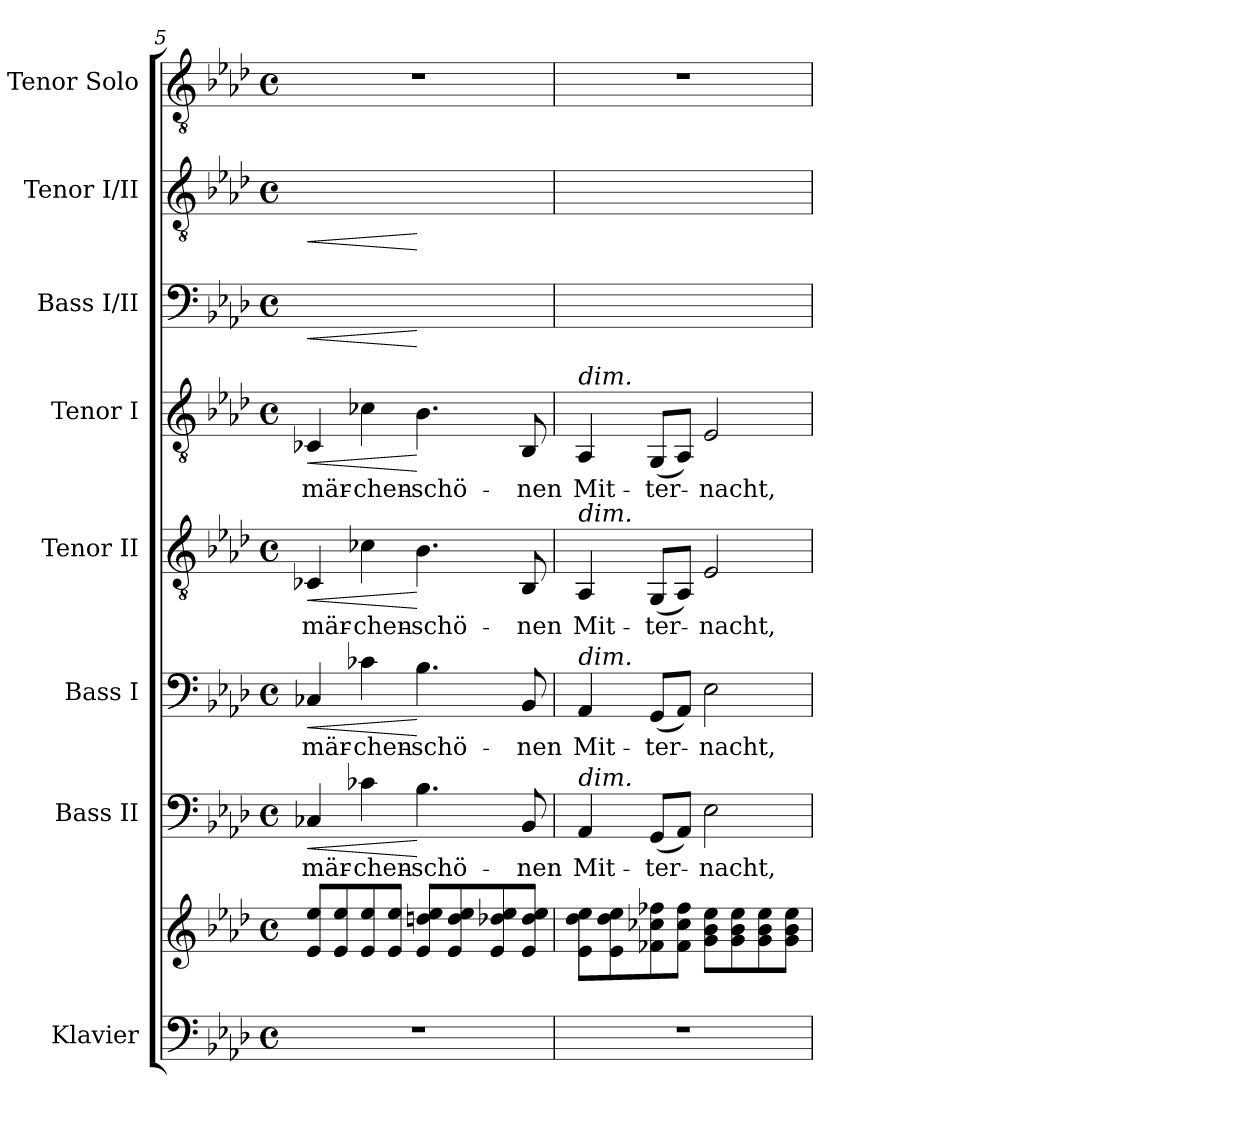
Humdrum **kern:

**kern	**kern	**kern	**text	**dynam	**kern	**text	**dynam	**kern	**text	**dynam	**kern	**text	**dynam	**kern	**text	**dynam	**kern	**text	**dynam	**kern
*part8	*part8	*part7	*part7	*part7	*part6	*part6	*part6	*part5	*part5	*part5	*part4	*part4	*part4	*part3	*part3	*part3	*part2	*part2	*part2	*part1
*staff9	*staff8	*staff7	*staff7	*staff7	*staff6	*staff6	*staff6	*staff5	*staff5	*staff5	*staff4	*staff4	*staff4	*staff3	*staff3	*staff3	*staff2	*staff2	*staff2	*staff1
*I"Klavier	*	*I"Bass II	*	*	*I"Bass I	*	*	*I"Tenor II	*	*	*I"Tenor I	*	*	*I"Bass I/II	*	*	*I"Tenor I/II	*	*	*I"Tenor Solo
*I'Klav.	*	*I'B.	*	*	*I'B.	*	*	*I'T.	*	*	*I'T.	*	*	*I'B.	*	*	*I'T.	*	*	*I'T. Solo
!!LO:LB:g=z
*clefF4	*clefG2	*clefF4	*	*	*clefF4	*	*	*clefGv2	*	*	*clefGv2	*	*	*clefF4	*	*	*clefGv2	*	*	*clefGv2
*	*	*	*	*	*	*	*	*ITrd7c12	*	*	*ITrd7c12	*	*	*	*	*	*ITrd7c12	*	*	*ITrd7c12
*k[b-e-a-d-]	*k[b-e-a-d-]	*k[b-e-a-d-]	*	*	*k[b-e-a-d-]	*	*	*k[b-e-a-d-]	*	*	*k[b-e-a-d-]	*	*	*k[b-e-a-d-]	*	*	*k[b-e-a-d-]	*	*	*k[b-e-a-d-]
*A-:	*A-:	*A-:	*	*	*A-:	*	*	*A-:	*	*	*A-:	*	*	*A-:	*	*	*A-:	*	*	*A-:
*M4/4	*M4/4	*M4/4	*	*	*M4/4	*	*	*M4/4	*	*	*M4/4	*	*	*M4/4	*	*	*M4/4	*	*	*M4/4
*met(c)	*met(c)	*met(c)	*	*	*met(c)	*	*	*met(c)	*	*	*met(c)	*	*	*met(c)	*	*	*met(c)	*	*	*met(c)
=5	=5	=5	=5	=5	=5	=5	=5	=5	=5	=5	=5	=5	=5	=5	=5	=5	=5	=5	=5	=5
!	!	!	!LO:LY:b:color=#000000	!LO:HP:b	!	!	!	!	!	!	!	!	!	!	!	!	!	!	!	!
!	!	!	!	!	!	!LO:LY:b:color=#000000	!LO:HP:b	!	!	!	!	!	!	!	!	!	!	!	!	!
!	!	!	!	!	!	!	!	!	!LO:LY:b:color=#000000	!LO:HP:b	!	!	!	!	!	!	!	!	!	!
!	!	!	!	!	!	!	!	!	!	!	!	!LO:LY:b:color=#000000	!LO:HP:b	!	!	!	!	!	!	!
!	!	!	!	!	!	!	!	!	!	!	!	!	!	!	!LO:LY:b:color=#000000	!LO:HP:b	!	!	!	!
*	*	*	*	*	*	*	*	*	*	*	*	*	*	*^	*	*	*	*	*	*
!	!	!	!	!	!	!	!	!	!	!	!	!	!	!	!	!	!	!	!LO:LY:b:color=#000000	!LO:HP:b	!
*	*	*	*	*	*	*	*	*	*	*	*	*	*	*	*	*	*	*^	*	*	*
1r	8e-i/ 8ee-iL	4C-Xi/	mär-	<	4C-Xi/	mär-	<	4CC-Xi/	mär-	<	4CC-Xi/	mär-	<	4C-Xi/yy	4C-i\yy	mär-	<	4CC-Xi/yy	4CC-i\yy	mär-	<	1r
.	8e-i/ 8ee-i	.	.	.	.	.	.	.	.	.	.	.	.	.	.	.	.	.	.	.	.	.
!	!	!	!LO:LY:b:color=#000000	!	!	!	!	!	!	!	!	!	!	!	!	!	!	!	!	!	!	!
!	!	!	!	!	!	!LO:LY:b:color=#000000	!	!	!	!	!	!	!	!	!	!	!	!	!	!	!	!
!	!	!	!	!	!	!	!	!	!LO:LY:b:color=#000000	!	!	!	!	!	!	!	!	!	!	!	!	!
!	!	!	!	!	!	!	!	!	!	!	!	!LO:LY:b:color=#000000	!	!	!	!	!	!	!	!	!	!
!	!	!	!	!	!	!	!	!	!	!	!	!	!	!	!	!LO:LY:b:color=#000000	!	!	!	!	!	!
!	!	!	!	!	!	!	!	!	!	!	!	!	!	!	!	!	!	!	!	!LO:LY:b:color=#000000	!	!
.	8e-i/ 8ee-i	4c-Xi\	-chen-	.	4c-Xi\	-chen-	.	4C-Xi\	-chen-	.	4C-Xi\	-chen-	.	4c-Xi/yy	4c-i\yy	-chen-	.	4Ci/yy	4Ci\yy	-chen-	.	.
.	8e-i/ 8ee-iJ	.	.	.	.	.	.	.	.	.	.	.	.	.	.	.	.	.	.	.	.	.
!	!	!	!LO:LY:b:color=#000000	!	!	!	!	!	!	!	!	!	!	!	!	!	!	!	!	!	!	!
!	!	!	!	!	!	!LO:LY:b:color=#000000	!	!	!	!	!	!	!	!	!	!	!	!	!	!	!	!
!	!	!	!	!	!	!	!	!	!LO:LY:b:color=#000000	!	!	!	!	!	!	!	!	!	!	!	!	!
!	!	!	!	!	!	!	!	!	!	!	!	!LO:LY:b:color=#000000	!	!	!	!	!	!	!	!	!	!
!	!	!	!	!	!	!	!	!	!	!	!	!	!	!	!	!LO:LY:b:color=#000000	!	!	!	!	!	!
!	!	!	!	!	!	!	!	!	!	!	!	!	!	!	!	!	!	!	!	!LO:LY:b:color=#000000	!	!
.	8e-i/ 8ddni 8ee-iL	4.B-i\	-schö-	[	4.B-i\	-schö-	[	4.BB-i\	-schö-	[	4.BB-i\	-schö-	[	4.B-i/yy	4.B-i\yy	-schö-	[	4.BB-i/yy	4.BB-i\yy	-schö-	[	.
.	8e-i/ 8ddi 8ee-i	.	.	.	.	.	.	.	.	.	.	.	.	.	.	.	.	.	.	.	.	.
.	8e-i/ 8dd-Xi 8ee-i	.	.	.	.	.	.	.	.	.	.	.	.	.	.	.	.	.	.	.	.	.
!	!	!	!LO:LY:b:color=#000000	!	!	!	!	!	!	!	!	!	!	!	!	!	!	!	!	!	!	!
!	!	!	!	!	!	!LO:LY:b:color=#000000	!	!	!	!	!	!	!	!	!	!	!	!	!	!	!	!
!	!	!	!	!	!	!	!	!	!LO:LY:b:color=#000000	!	!	!	!	!	!	!	!	!	!	!	!	!
!	!	!	!	!	!	!	!	!	!	!	!	!LO:LY:b:color=#000000	!	!	!	!	!	!	!	!	!	!
!	!	!	!	!	!	!	!	!	!	!	!	!	!	!	!	!LO:LY:b:color=#000000	!	!	!	!	!	!
!	!	!	!	!	!	!	!	!	!	!	!	!	!	!	!	!	!	!	!	!LO:LY:b:color=#000000	!	!
.	8e-i/ 8dd-i 8ee-iJ	8BB-i/	-nen	.	8BB-i/	-nen	.	8BBB-i/	-nen	.	8BBB-i/	-nen	.	8BB-i/yy	8BB-i/yy	-nen	.	8BBB-i/yy	8BBB-i/yy	-nen	.	.
=6	=6	=6	=6	=6	=6	=6	=6	=6	=6	=6	=6	=6	=6	=6	=6	=6	=6	=6	=6	=6	=6	=6
!	!	!	!LO:LY:b:color=#000000	!	!	!	!	!	!	!	!	!	!	!	!	!	!	!	!	!	!	!
!	!	!	!	!	!	!LO:LY:b:color=#000000	!	!	!	!	!	!	!	!	!	!	!	!	!	!	!	!
!	!	!	!	!	!	!	!	!	!LO:LY:b:color=#000000	!	!	!	!	!	!	!	!	!	!	!	!	!
!	!	!	!	!	!	!	!	!	!	!	!	!LO:LY:b:color=#000000	!	!	!	!	!	!	!	!	!	!
!	!	!	!	!	!	!	!	!	!	!	!	!	!	!	!	!LO:LY:b:color=#000000	!	!	!	!	!	!
!	!	!	!	!	!	!	!	!	!	!	!LO:TX:a:i:t=dim.	!	!	!	!	!	!	!	!	!	!	!
!	!	!	!	!	!	!	!	!LO:TX:a:i:t=dim.	!	!	!	!	!	!	!	!	!	!	!	!	!	!
!	!	!	!	!	!LO:TX:a:i:t=dim.	!	!	!	!	!	!	!	!	!	!	!	!	!	!	!	!	!
!	!	!LO:TX:a:i:t=dim.	!	!	!	!	!	!	!	!	!	!	!	!	!	!	!	!	!	!	!	!
!	!	!	!	!	!	!	!	!	!	!	!	!	!	!	!	!	!	!	!	!LO:LY:b:color=#000000	!	!
1r	8e-i\ 8dd-i 8ee-iL	4AA-i/	Mit-	.	4AA-i/	Mit-	.	4AAA-i/	Mit-	.	4AAA-i/	Mit-	.	4AA-i/yy	4AA-i\yy	Mit-	.	4AAA-i/yy	4AAA-i\yy	Mit-	.	1r
.	8e-i\ 8dd-i 8ee-i	.	.	.	.	.	.	.	.	.	.	.	.	.	.	.	.	.	.	.	.	.
!	!	!	!LO:LY:b:color=#000000	!	!	!	!	!	!	!	!	!	!	!	!	!	!	!	!	!	!	!
!	!	!	!	!	!	!LO:LY:b:color=#000000	!	!	!	!	!	!	!	!	!	!	!	!	!	!	!	!
!	!	!	!	!	!	!	!	!	!LO:LY:b:color=#000000	!	!	!	!	!	!	!	!	!	!	!	!	!
!	!	!	!	!	!	!	!	!	!	!	!	!LO:LY:b:color=#000000	!	!	!	!	!	!	!	!	!	!
!	!	!	!	!	!	!	!	!	!	!	!	!	!	!	!	!LO:LY:b:color=#000000	!	!	!	!	!	!
!	!	!	!	!	!	!	!	!	!	!	!	!	!	!	!	!	!	!	!	!LO:LY:b:color=#000000	!	!
.	8f-Xi\ 8cc-Xi 8ff-Xi	(8GGi/L	-ter-	.	(8GGi/L	-ter-	.	(8GGGi/L	-ter-	.	(8GGGi/L	-ter-	.	(8GGi/Lyy	(8GGi/Lyy	-ter-	.	(8GGGi/Lyy	(8GGGi/Lyy	-ter-	.	.
.	8f-i\ 8cc-i 8ff-iJ	8AA-i/J)	.	.	8AA-i/J)	.	.	8AAA-i/J)	.	.	8AAA-i/J)	.	.	8AA-i/Jyy)	8AA-i/Jyy)	.	.	8AAA-i/Jyy)	8AAA-i/Jyy)	.	.	.
!	!	!	!LO:LY:b:color=#000000	!	!	!	!	!	!	!	!	!	!	!	!	!	!	!	!	!	!	!
!	!	!	!	!	!	!LO:LY:b:color=#000000	!	!	!	!	!	!	!	!	!	!	!	!	!	!	!	!
!	!	!	!	!	!	!	!	!	!LO:LY:b:color=#000000	!	!	!	!	!	!	!	!	!	!	!	!	!
!	!	!	!	!	!	!	!	!	!	!	!	!LO:LY:b:color=#000000	!	!	!	!	!	!	!	!	!	!
!	!	!	!	!	!	!	!	!	!	!	!	!	!	!	!	!LO:LY:b:color=#000000	!	!	!	!	!	!
!	!	!	!	!	!	!	!	!	!	!	!	!	!	!	!	!	!	!	!	!LO:LY:b:color=#000000	!	!
.	8gi\ 8b-i 8ee-iL	2E-i\	-nacht,	.	2E-i\	-nacht,	.	2EE-i/	-nacht,	.	2EE-i/	-nacht,	.	2E-i/yy	2E-i\yy	-nacht,	.	2EE-i/yy	2EE-i\yy	-nacht,	.	.
.	8gi\ 8b-i 8ee-i	.	.	.	.	.	.	.	.	.	.	.	.	.	.	.	.	.	.	.	.	.
.	8gi\ 8b-i 8ee-i	.	.	.	.	.	.	.	.	.	.	.	.	.	.	.	.	.	.	.	.	.
.	8gi\ 8b-i 8ee-iJ	.	.	.	.	.	.	.	.	.	.	.	.	.	.	.	.	.	.	.	.	.
*	*	*	*	*	*	*	*	*	*	*	*	*	*	*v	*v	*	*	*	*	*	*	*
*	*	*	*	*	*	*	*	*	*	*	*	*	*	*	*	*	*v	*v	*	*	*
=	=	=	=	=	=	=	=	=	=	=	=	=	=	=	=	=	=	=	=	=
*-	*-	*-	*-	*-	*-	*-	*-	*-	*-	*-	*-	*-	*-	*-	*-	*-	*-	*-	*-	*-
